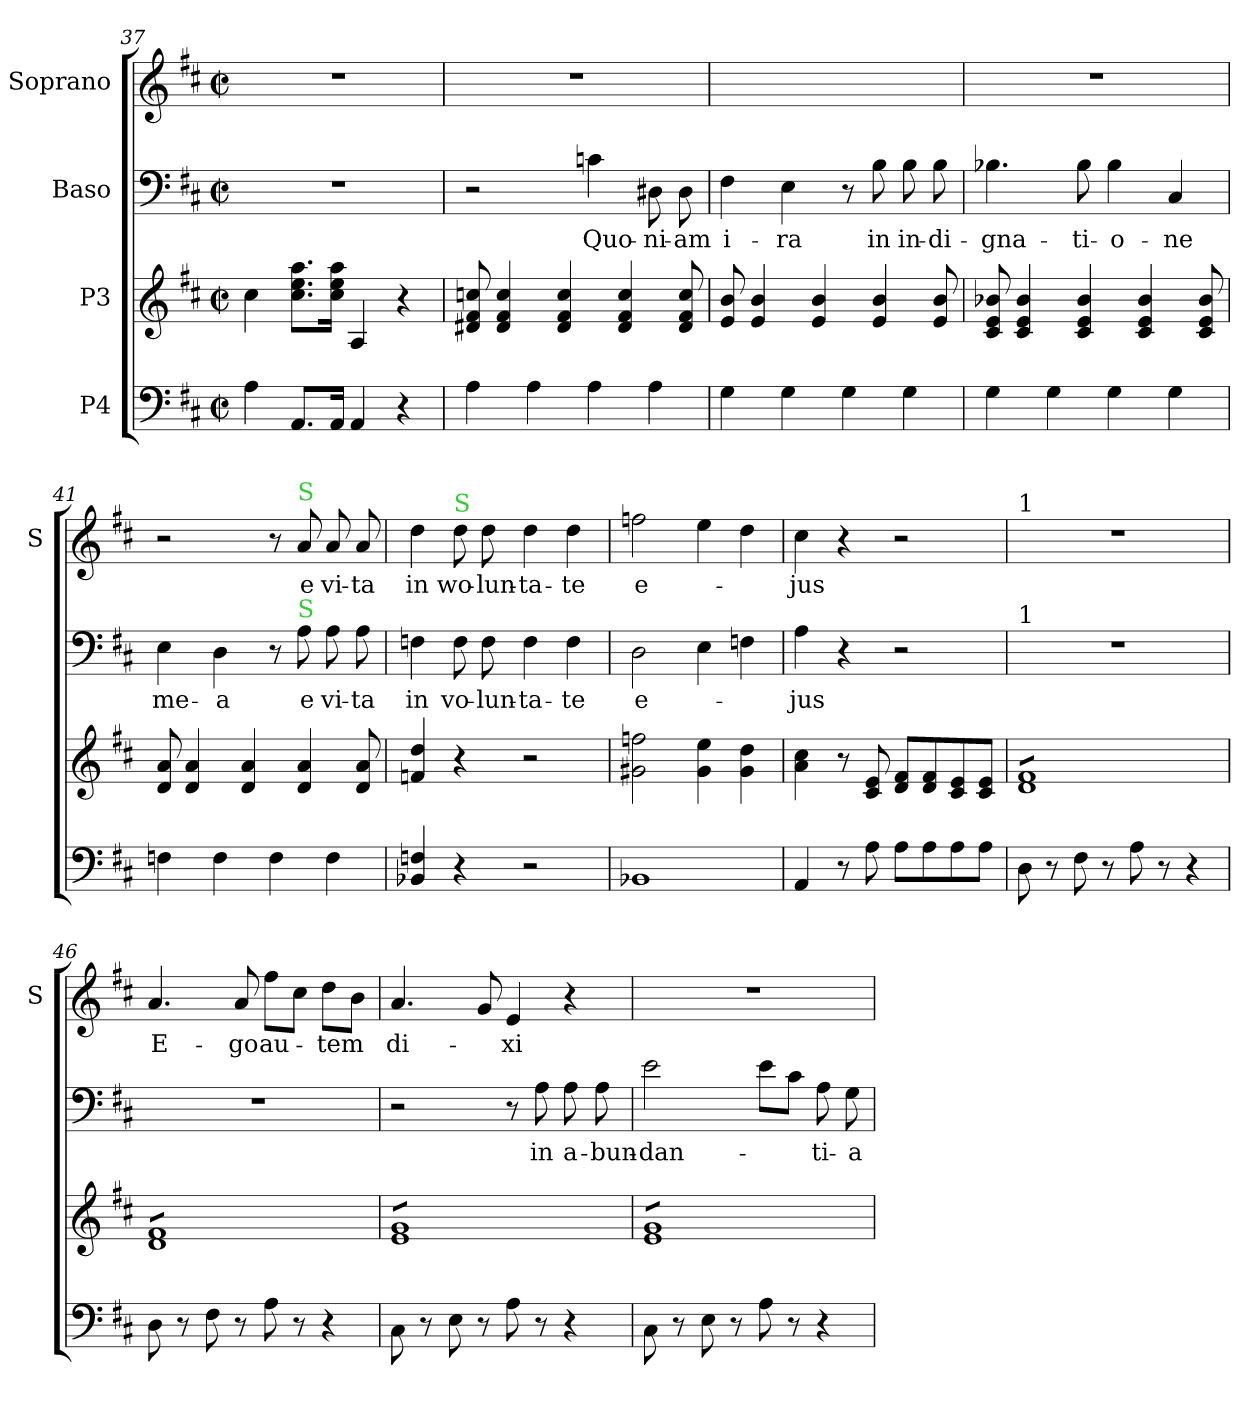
**kern	**kern	**kern	**text	**kern	**text
*part4	*part3	*part2	*part2	*part1	*part1
*staff4	*staff3	*staff2	*staff2	*staff1	*staff1
*I"P4	*I"P3	*I"Baso	*	*I"Soprano	*
*	*	*	*	*I'S	*
*clefF4	*clefG2	*clefF4	*	*clefG2	*
*k[f#c#]	*k[f#c#]	*k[f#c#]	*	*k[f#c#]	*
*D:	*D:	*D:	*	*D:	*
*M2/2	*M2/2	*M2/2	*	*M2/2	*
*met(c|)	*met(c|)	*met(c|)	*	*met(c|)	*
=37	=37	=37	=37	=37	=37
4A\	4cc#\	1r	.	1r	.
8.AA/L	8.cc#\ 8.ee\ 8.aa\L	.	.	.	.
16AA/Jk	16cc#\ 16ee\ 16aa\Jk	.	.	.	.
4AA/	4A/	.	.	.	.
4r	4r	.	.	.	.
=38	=38	=38	=38	=38	=38
4A\	8d#X/ 8f#/ 8ccn/	2r	.	1r	.
.	4d#/ 4f#/ 4cc/	.	.	.	.
4A\	.	.	.	.	.
.	4d#/ 4f#/ 4cc/	.	.	.	.
4A\	.	4cn\	Quo-	.	.
.	4d#/ 4f#/ 4cc/	.	.	.	.
4A\	.	8D#X\	-ni-	.	.
.	8d#/ 8f#/ 8cc/	8D#\	-am	.	.
=39	=39	=39	=39	=39	=39
4G\	8e/ 8b/	4F#\	i-	1ryy	.
.	4e/ 4b/	.	.	.	.
4G\	.	4E\	-ra	.	.
.	4e/ 4b/	.	.	.	.
4G\	.	8r	.	.	.
.	4e/ 4b/	8B\	in	.	.
4G\	.	8B\	in-	.	.
.	8e/ 8b/	8B\	-di-	.	.
=40	=40	=40	=40	=40	=40
4G\	8c#/ 8e/ 8b-X/	4.B-X\	-gna-	1r	.
.	4c#/ 4e/ 4b-/	.	.	.	.
4G\	.	.	.	.	.
.	4c#/ 4e/ 4b-/	8B-\	-ti-	.	.
4G\	.	4B-\	-o-	.	.
.	4c#/ 4e/ 4b-/	.	.	.	.
4G\	.	4C#/	-ne	.	.
.	8c#/ 8e/ 8b-/	.	.	.	.
=41	=41	=41	=41	=41	=41
4Fn\	8d/ 8a/	4E\	me-	2r	.
.	4d/ 4a/	.	.	.	.
4F\	.	4D\	-a	.	.
.	4d/ 4a/	.	.	.	.
4F\	.	8r	.	8r	.
!	!	!	!	!LO:TX:a:color=limegreen:t=S	!
!	!	!LO:TX:a:color=limegreen:t=S	!	!	!
.	4d/ 4a/	8A\	e	8a/	e
4F\	.	8A\	vi-	8a/	vi-
.	8d/ 8a/	8A\	-ta	8a/	-ta
=42	=42	=42	=42	=42	=42
4BB-X/ 4Fn/	4fn/ 4dd/	4Fn\	in	4dd\	in
!	!	!	!	!LO:TX:a:color=limegreen:t=S	!
4r	4r	8F\	vo-	8dd\	wo-
.	.	8F\	-lun-	8dd\	-lun-
2r	2r	4F\	-ta-	4dd\	-ta-
.	.	4F\	-te	4dd\	-te
=43	=43	=43	=43	=43	=43
1BB-X	2g#X\ 2ffn\	2D\	e-	2ffn\	e-
.	4g#\ 4ee\	4E\	.	4ee\	.
.	4g#\ 4dd\	4Fn\	.	4dd\	.
=44	=44	=44	=44	=44	=44
4AA/	4a\ 4cc#\	4A\	-jus	4cc#\	-jus
8r	8r	4r	.	4r	.
8A\	8c#/ 8e/	.	.	.	.
8A\L	8d/ 8f#/L	2r	.	2r	.
8A\	8d/ 8f#/	.	.	.	.
8A\	8c#/ 8e/	.	.	.	.
8A\J	8c#/ 8e/J	.	.	.	.
=45	=45	=45	=45	=45	=45
!	!	!	!	!LO:TX:a:t=1	!
!	!	!LO:TX:a:t=1	!	!	!
*	*tremolo	*	*	*	*
8D\	8d 8f#L	1r	.	1r	.
8r	8d 8f#	.	.	.	.
8F#\	8d 8f#	.	.	.	.
8r	8d 8f#	.	.	.	.
8A\	8d 8f#	.	.	.	.
8r	8d 8f#	.	.	.	.
4r	8d 8f#	.	.	.	.
.	8d 8f#J	.	.	.	.
=46	=46	=46	=46	=46	=46
8D\	8d 8f#L	1r	.	4.a/	E-
8r	8d 8f#	.	.	.	.
8F#\	8d 8f#	.	.	.	.
8r	8d 8f#	.	.	8a/	-go
8A\	8d 8f#	.	.	8ff#\L	au-
8r	8d 8f#	.	.	8cc#\J	.
4r	8d 8f#	.	.	8dd\L	-tem
.	8d 8f#J	.	.	8b\J	.
=47	=47	=47	=47	=47	=47
8C#\	8e 8gL	2r	.	4.a/	di-
8r	8e 8g	.	.	.	.
8E\	8e 8g	.	.	.	.
8r	8e 8g	.	.	8g/	.
8A\	8e 8g	8r	.	4e/	-xi
8r	8e 8g	8A\	in	.	.
4r	8e 8g	8A\	a-	4r	.
.	8e 8gJ	8A\	-bun-	.	.
=48	=48	=48	=48	=48	=48
8C#\	8e 8gL	2e\	-dan-	1r	.
8r	8e 8g	.	.	.	.
8E\	8e 8g	.	.	.	.
8r	8e 8g	.	.	.	.
8A\	8e 8g	8e\L	.	.	.
8r	8e 8g	8c#\J	.	.	.
4r	8e 8g	8A\	-ti-	.	.
.	8e 8gJ	8G\	-a	.	.
*	*Xtremolo	*	*	*	*
=	=	=	=	=	=
*-	*-	*-	*-	*-	*-
